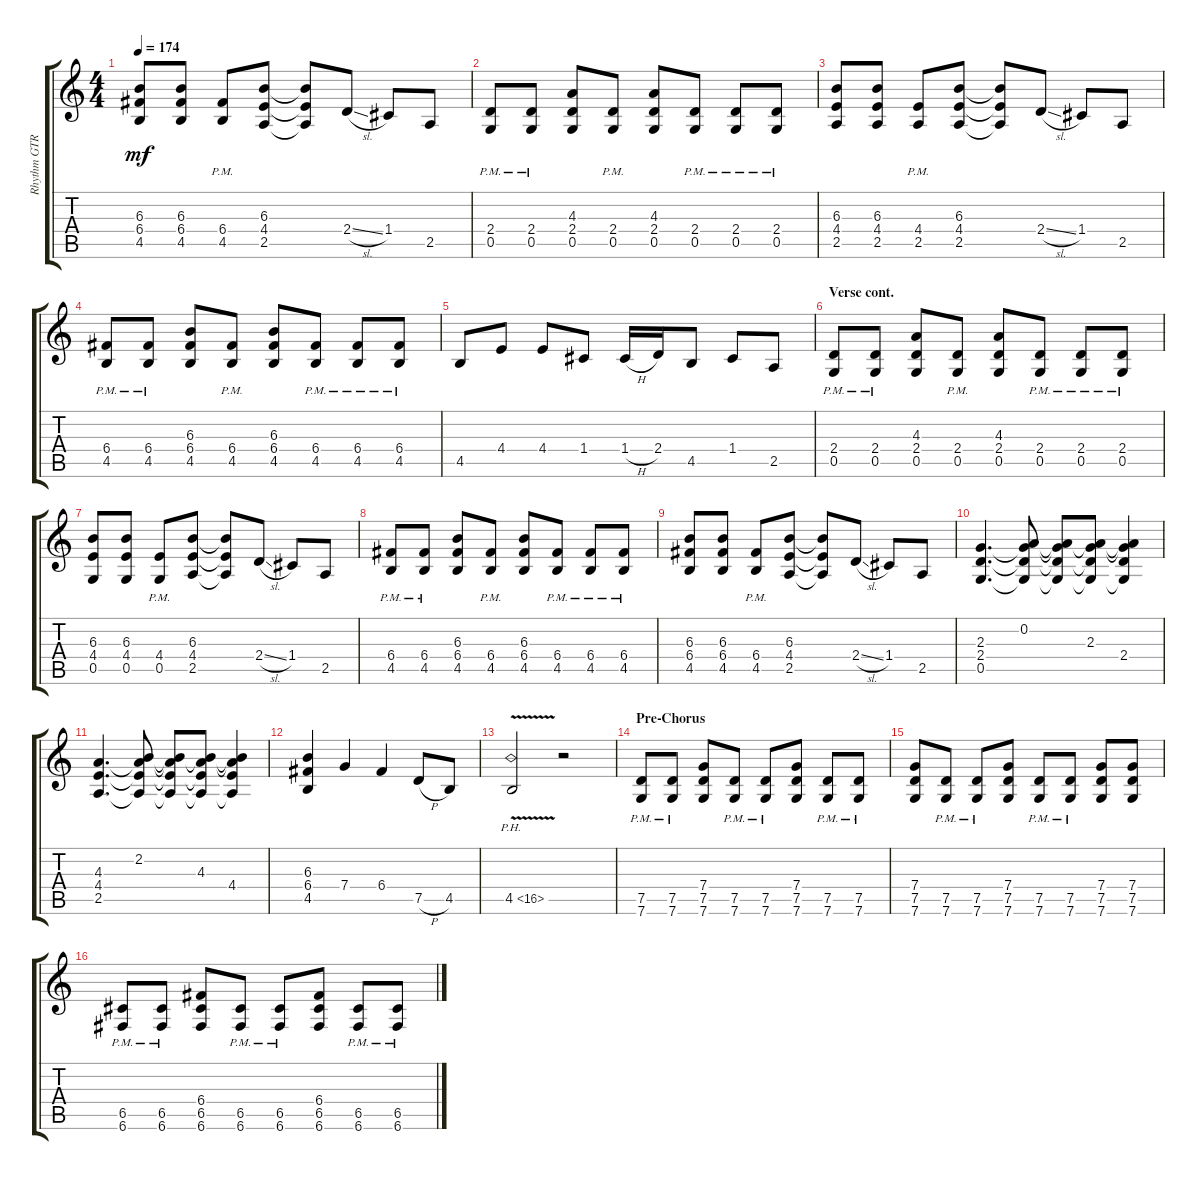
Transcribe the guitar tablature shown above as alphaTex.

\track ("Rhythm GTR 2" "Rhythm GTR") {instrument distortionguitar}
\staff {score tabs}
\tuning (D4 A3 F3 C3 G2 C2) {hide}
\ts (4 4)
\tempo 174
\clef g2
\ks aminor
(6.3 6.4 4.5).8{dy mf} (6.3 6.4 4.5).8 (6.4{pm} 4.5{pm}).8 (6.3 4.4 2.5).8 (6.3{t} 4.4{t} 2.5{t}).8 2.4{sl}.8 1.4.8 2.5.8 |
(2.4{pm} 0.5{pm}).8 (2.4{pm} 0.5{pm}).8 (4.3 2.4 0.5).8 (2.4{pm} 0.5{pm}).8 (4.3 2.4 0.5).8 (2.4{pm} 0.5{pm}).8 (2.4{pm} 0.5{pm}).8 (2.4{pm} 0.5{pm}).8 |
(6.3 4.4 2.5).8 (6.3 4.4 2.5).8 (4.4{pm} 2.5{pm}).8 (6.3 4.4 2.5).8 (6.3{t} 4.4{t} 2.5{t}).8 2.4{sl}.8 1.4.8 2.5.8 |
(6.4{pm} 4.5{pm}).8 (6.4{pm} 4.5{pm}).8 (6.3 6.4 4.5).8 (6.4{pm} 4.5{pm}).8 (6.3 6.4 4.5).8 (6.4{pm} 4.5{pm}).8 (6.4{pm} 4.5{pm}).8 (6.4{pm} 4.5{pm}).8 |
4.5.8 4.4.8 4.4.8 1.4.8 1.4{h}.16 2.4.16 4.5.8 1.4.8 2.5.8 |
\section ("" "Verse cont.")
(2.4{pm} 0.5{pm}).8 (2.4{pm} 0.5{pm}).8 (4.3 2.4 0.5).8 (2.4{pm} 0.5{pm}).8 (4.3 2.4 0.5).8 (2.4{pm} 0.5{pm}).8 (2.4{pm} 0.5{pm}).8 (2.4{pm} 0.5{pm}).8 |
(6.3 4.4 0.5).8 (6.3 4.4 0.5).8 (4.4{pm} 0.5{pm}).8 (6.3 4.4 2.5).8 (6.3{t} 4.4{t} 2.5{t}).8 2.4{sl}.8 1.4.8 2.5.8 |
(6.4{pm} 4.5{pm}).8 (6.4{pm} 4.5{pm}).8 (6.3 6.4 4.5).8 (6.4{pm} 4.5{pm}).8 (6.3 6.4 4.5).8 (6.4{pm} 4.5{pm}).8 (6.4{pm} 4.5{pm}).8 (6.4{pm} 4.5{pm}).8 |
(6.3 6.4 4.5).8 (6.3 6.4 4.5).8 (6.4{pm} 4.5{pm}).8 (6.3 4.4 2.5).8 (6.3{t} 4.4{t} 2.5{t}).8 2.4{sl}.8 1.4.8 2.5.8 |
(2.3 2.4 0.5).4{d} (0.2 2.3{t} 2.4{t} 0.5{t}).8 (0.2{t} 2.3{t} 2.4{t} 0.5{t}).8 (0.2{t} 2.3 2.4{t} 0.5{t}).8 (0.2{t} 2.3{t} 2.4 0.5{t}).4 |
(4.3 4.4 2.5).4{d} (2.2 4.3{t} 4.4{t} 2.5{t}).8 (2.2{t} 4.3{t} 4.4{t} 2.5{t}).8 (2.2{t} 4.3 4.4{t} 2.5{t}).8 (2.2{t} 4.3{t} 4.4 2.5{t}).4 |
(6.3 6.4 4.5).4 7.4.4 6.4.4 7.5{h}.8 4.5.8 |
4.5{ph 12 v}.2 r.2 |
\section ("" "Pre-Chorus")
(7.5{pm} 7.6{pm}).8 (7.5{pm} 7.6{pm}).8 (7.4 7.5 7.6).8 (7.5{pm} 7.6{pm}).8 (7.5{pm} 7.6{pm}).8 (7.4 7.5 7.6).8 (7.5{pm} 7.6{pm}).8 (7.5{pm} 7.6{pm}).8 |
(7.4 7.5 7.6).8 (7.5{pm} 7.6{pm}).8 (7.5{pm} 7.6{pm}).8 (7.4 7.5 7.6).8 (7.5{pm} 7.6{pm}).8 (7.5{pm} 7.6{pm}).8 (7.4 7.5 7.6).8 (7.4 7.5 7.6).8 |
(6.5{pm} 6.6{pm}).8 (6.5{pm} 6.6{pm}).8 (6.4 6.5 6.6).8 (6.5{pm} 6.6{pm}).8 (6.5{pm} 6.6{pm}).8 (6.4 6.5 6.6).8 (6.5{pm} 6.6{pm}).8 (6.5{pm} 6.6{pm}).8
